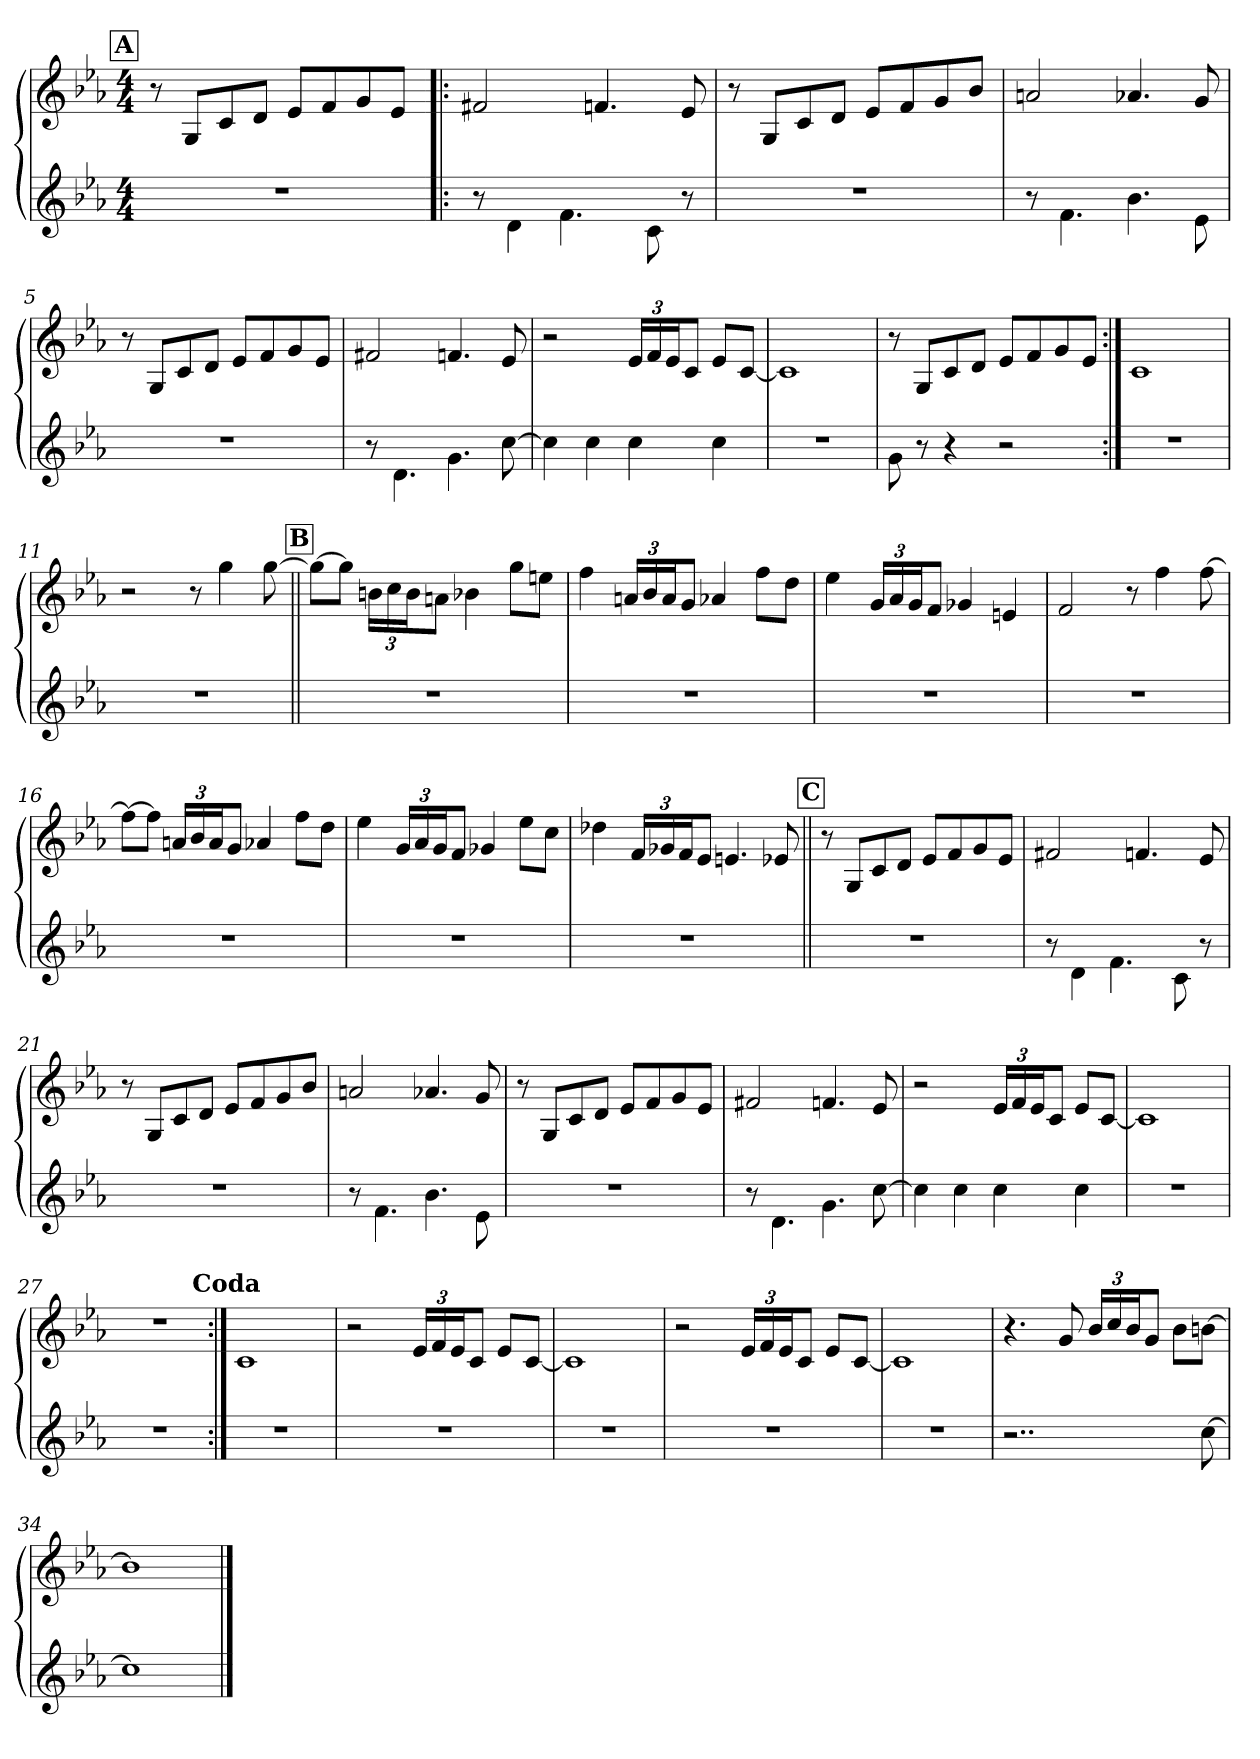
**kern	**kern
*part2	*part1
*staff2	*staff1
*clefG2	*clefG2
*k[b-e-a-]	*k[b-e-a-]
*E-:	*E-:
*M4/4	*M4/4
!!LO:REH:place=s1:a:fs=15:t=A
=1	=1
1r	8r
.	8G/L
.	8c/
.	8d/J
.	8e-/L
.	8f/
.	8g/
.	8e-/J
=2!|:	=2!|:
8r	2f#X/
4d\	.
4.f\	.
.	4.fn/
8c\	.
8r	8e-/
=3	=3
1r	8r
.	8G/L
.	8c/
.	8d/J
.	8e-/L
.	8f/
.	8g/
.	8b-/J
=4	=4
8r	2an/
4.f\	.
4.b-\	4.a-X/
8e-\	8g/
!!LO:LB:g=z
=5	=5
1r	8r
.	8G/L
.	8c/
.	8d/J
.	8e-/L
.	8f/
.	8g/
.	8e-/J
=6	=6
8r	2f#X/
4.d\	.
4.g\	4.fn/
[8cc\	8e-/
=7	=7
4cc\]	2r
4cc\	.
4cc\	24e-/LL
.	24f/
.	24e-/J
.	8c/J
4cc\	8e-/L
.	[8c/J
=8	=8
1r	1c]
=9	=9
8g\	8r
8r	8G/L
4r	8c/
.	8d/J
2r	8e-/L
.	8f/
.	8g/
.	8e-/J
!!LO:LB:g=z
=10:|!	=10:|!
1r	1c
=11	=11
1r	2r
.	8r
.	4gg\
.	[8gg\
!!LO:REH:place=s1:a:fs=15:t=B
=12||	=12||
1r	8gg\L_
.	8gg\J]
.	24bn\LL
.	24cc\
.	24b\J
.	8an\J
.	4b-X\
.	8gg\L
.	8een\J
=13	=13
1r	4ff\
.	24an/LL
.	24b-/
.	24a/J
.	8g/J
.	4a-X/
.	8ff\L
.	8dd\J
!!LO:LB:g=z
=14	=14
1r	4ee-\
.	24g/LL
.	24a-/
.	24g/J
.	8f/J
.	4g-X/
.	4en/
=15	=15
1r	2f/
.	8r
.	4ff\
.	[8ff\
=16	=16
1r	8ff\L_
.	8ff\J]
.	24an/LL
.	24b-/
.	24a/J
.	8g/J
.	4a-X/
.	8ff\L
.	8dd\J
=17	=17
1r	4ee-\
.	24g/LL
.	24a-/
.	24g/J
.	8f/J
.	4g-X/
.	8ee-\L
.	8cc\J
!!LO:PB:g=z
=18	=18
1r	4dd-X\
.	24f/LL
.	24g-X/
.	24f/J
.	8e-/J
.	4.en/
.	8e-X/
!!LO:REH:place=s1:a:fs=15:t=C
=19||	=19||
1r	8r
.	8G/L
.	8c/
.	8d/J
.	8e-/L
.	8f/
.	8g/
.	8e-/J
=20	=20
8r	2f#X/
4d\	.
4.f\	.
.	4.fn/
8c\	.
8r	8e-/
=21	=21
1r	8r
.	8G/L
.	8c/
.	8d/J
.	8e-/L
.	8f/
.	8g/
.	8b-/J
!!LO:LB:g=z
=22	=22
8r	2an/
4.f\	.
4.b-\	4.a-X/
8e-\	8g/
=23	=23
1r	8r
.	8G/L
.	8c/
.	8d/J
.	8e-/L
.	8f/
.	8g/
.	8e-/J
=24	=24
8r	2f#X/
4.d\	.
4.g\	4.fn/
[8cc\	8e-/
=25	=25
4cc\]	2r
4cc\	.
4cc\	24e-/LL
.	24f/
.	24e-/J
.	8c/J
4cc\	8e-/L
.	[8c/J
=26	=26
1r	1c]
!!LO:LB:g=z
=27	=27
1r	1r
!!LO:REH:place=s1:a:enc=none:fs=15:t=Coda
=28:|!	=28:|!
1r	1c
=29	=29
1r	2r
.	24e-/LL
.	24f/
.	24e-/J
.	8c/J
.	8e-/L
.	[8c/J
=30	=30
1r	1c]
=31	=31
1r	2r
.	24e-/LL
.	24f/
.	24e-/J
.	8c/J
.	8e-/L
.	[8c/J
!!LO:LB:g=z
=32	=32
1r	1c]
=33	=33
2..r	4.r
.	8g/
.	24b-/LL
.	24cc/
.	24b-/J
.	8g/J
.	8b-\L
[8cc\	[8bn\J
=34	=34
1cc]	1b]
==	==
*-	*-
